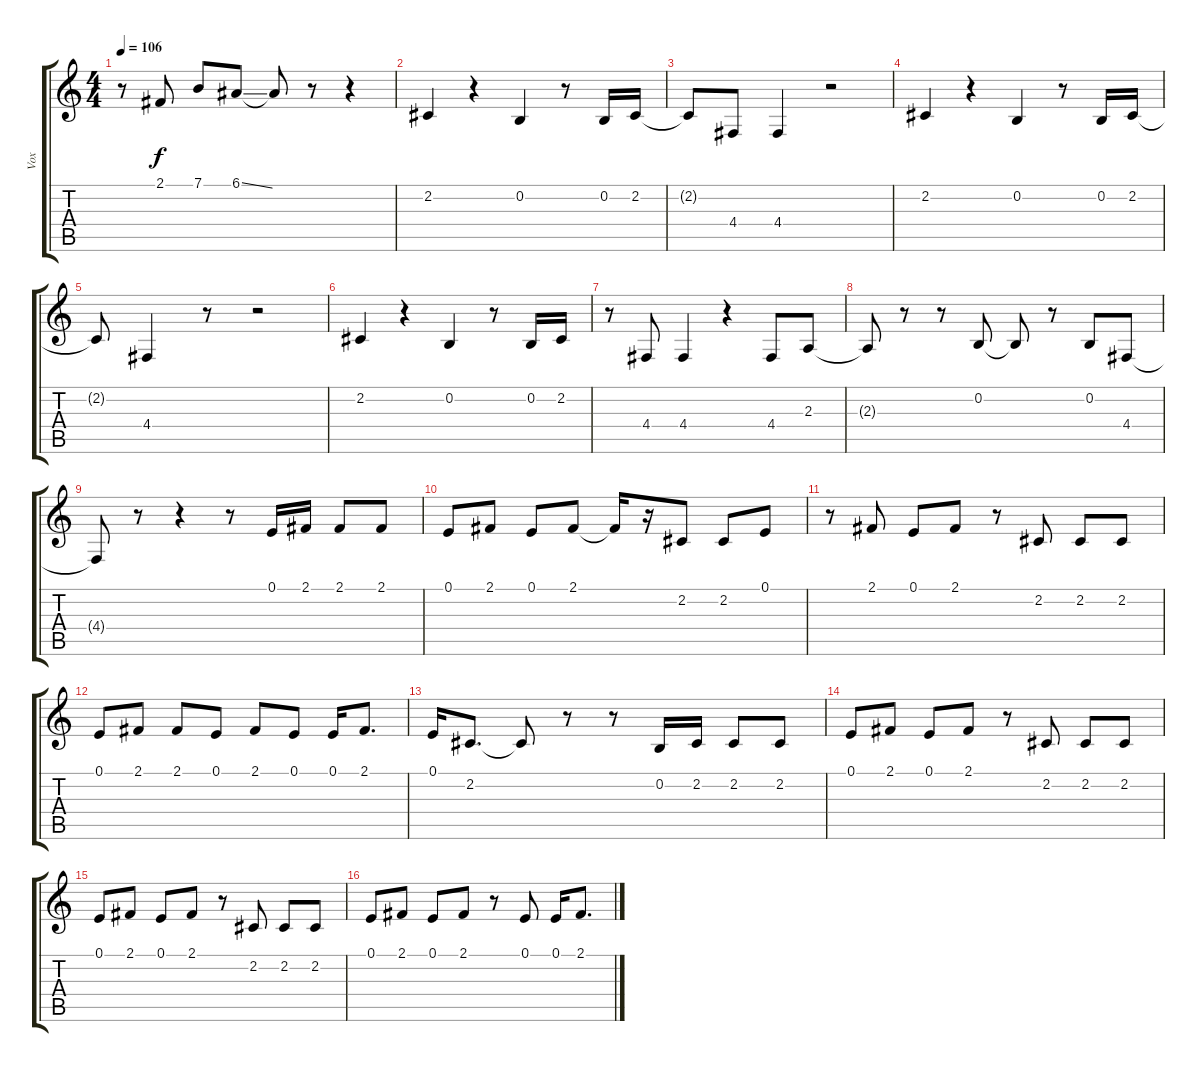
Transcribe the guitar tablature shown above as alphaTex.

\track ("Vox" "Vox") {instrument tenorsax}
\staff {score tabs}
\tuning (E4 B3 G3 D3 A2 E2) {hide}
\ts (4 4)
\tempo 106
\clef g2
\ks c
r.8{dy f} 2.1.8 7.1.8 6.1{ss}.8 6.1{t}.8 r.8 r.4 |
2.2.4 r.4 0.2.4 r.8 0.2.16 2.2.16 |
2.2{t}.8 4.4.8 4.4.4 r.2 |
2.2.4 r.4 0.2.4 r.8 0.2.16 2.2.16 |
2.2{t}.8 4.4.4 r.8 r.2 |
2.2.4 r.4 0.2.4 r.8 0.2.16 2.2.16 |
r.8 4.4.8 4.4.4 r.4 4.4.8 2.3.8 |
2.3{t}.8 r.8 r.8 0.2.8 0.2{t}.8 r.8 0.2.8 4.4.8 |
4.4{t}.8 r.8 r.4 r.8 0.1.16 2.1.16 2.1.8 2.1.8 |
0.1.8 2.1.8 0.1.8 2.1.8 2.1{t}.16 r.16 2.2.8 2.2.8 0.1.8 |
r.8 2.1.8 0.1.8 2.1.8 r.8 2.2.8 2.2.8 2.2.8 |
0.1.8 2.1.8 2.1.8 0.1.8 2.1.8 0.1.8 0.1.16 2.1.8{d} |
0.1.16 2.2.8{d} 2.2{t}.8 r.8 r.8 0.2.16 2.2.16 2.2.8 2.2.8 |
0.1.8 2.1.8 0.1.8 2.1.8 r.8 2.2.8 2.2.8 2.2.8 |
0.1.8 2.1.8 0.1.8 2.1.8 r.8 2.2.8 2.2.8 2.2.8 |
0.1.8 2.1.8 0.1.8 2.1.8 r.8 0.1.8 0.1.16 2.1.8{d}
